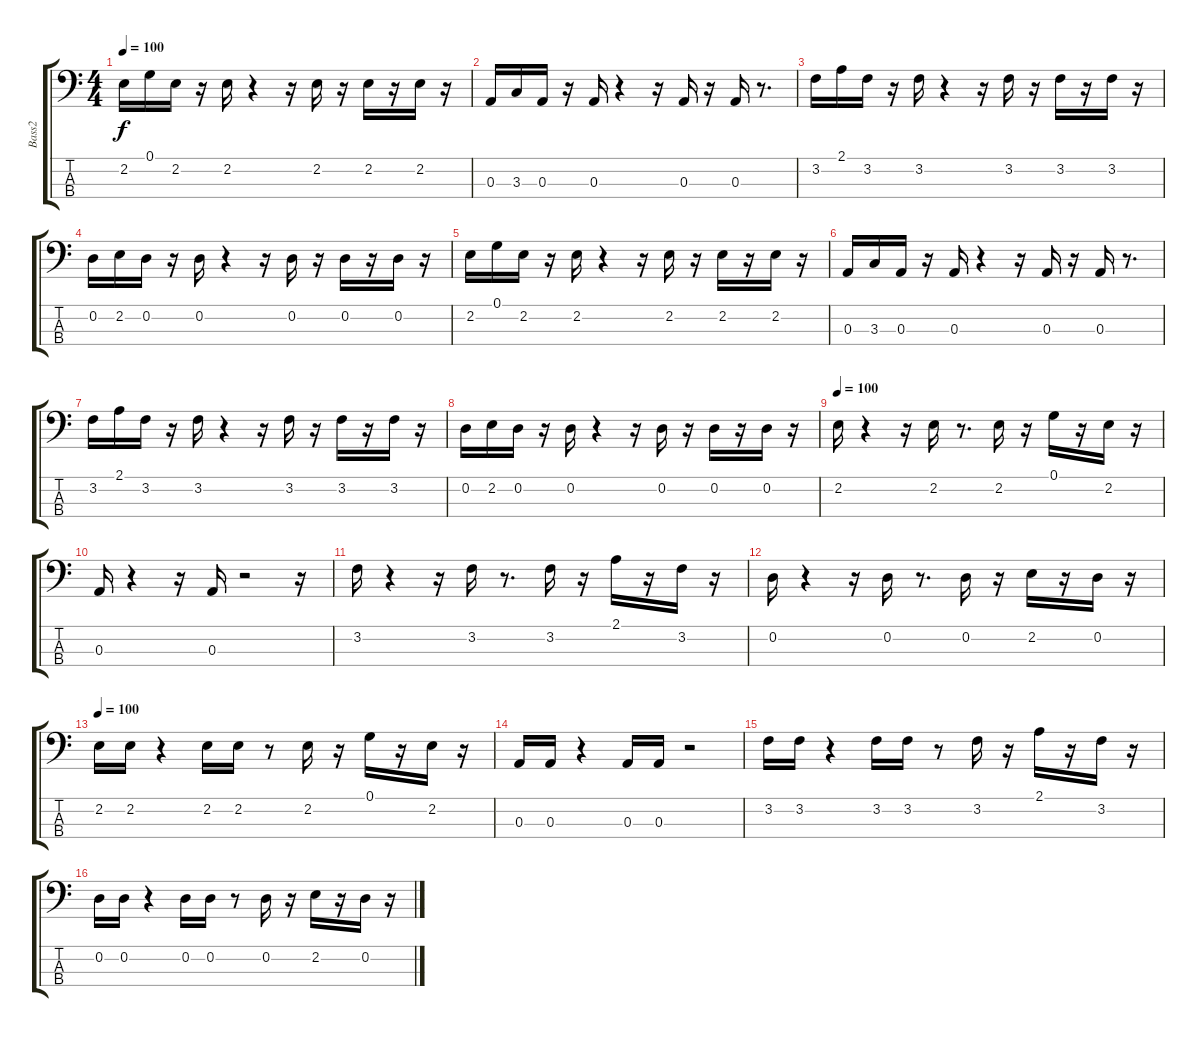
\track ("Bass2" "Bass2") {instrument fretlessbass}
\staff {score tabs}
\tuning (G2 D2 A1 E1) {hide}
\ts (4 4)
\tempo 100
\clef f4
\ks c
2.2.16{dy f} 0.1.16 2.2.16 r.16 2.2.16 r.4 r.16 2.2.16 r.16 2.2.16 r.16 2.2.16 r.16 |
0.3.16 3.3.16 0.3.16 r.16 0.3.16 r.4 r.16 0.3.16 r.16 0.3.16 r.8{d} |
3.2.16 2.1.16 3.2.16 r.16 3.2.16 r.4 r.16 3.2.16 r.16 3.2.16 r.16 3.2.16 r.16 |
0.2.16 2.2.16 0.2.16 r.16 0.2.16 r.4 r.16 0.2.16 r.16 0.2.16 r.16 0.2.16 r.16 |
2.2.16 0.1.16 2.2.16 r.16 2.2.16 r.4 r.16 2.2.16 r.16 2.2.16 r.16 2.2.16 r.16 |
0.3.16 3.3.16 0.3.16 r.16 0.3.16 r.4 r.16 0.3.16 r.16 0.3.16 r.8{d} |
3.2.16 2.1.16 3.2.16 r.16 3.2.16 r.4 r.16 3.2.16 r.16 3.2.16 r.16 3.2.16 r.16 |
0.2.16 2.2.16 0.2.16 r.16 0.2.16 r.4 r.16 0.2.16 r.16 0.2.16 r.16 0.2.16 r.16 |
\tempo 100
2.2.16 r.4 r.16 2.2.16 r.8{d} 2.2.16 r.16 0.1.16 r.16 2.2.16 r.16 |
0.3.16 r.4 r.16 0.3.16 r.2 r.16 |
3.2.16 r.4 r.16 3.2.16 r.8{d} 3.2.16 r.16 2.1.16 r.16 3.2.16 r.16 |
0.2.16 r.4 r.16 0.2.16 r.8{d} 0.2.16 r.16 2.2.16 r.16 0.2.16 r.16 |
\tempo 100
2.2.16 2.2.16 r.4 2.2.16 2.2.16 r.8 2.2.16 r.16 0.1.16 r.16 2.2.16 r.16 |
0.3.16 0.3.16 r.4 0.3.16 0.3.16 r.2 |
3.2.16 3.2.16 r.4 3.2.16 3.2.16 r.8 3.2.16 r.16 2.1.16 r.16 3.2.16 r.16 |
0.2.16 0.2.16 r.4 0.2.16 0.2.16 r.8 0.2.16 r.16 2.2.16 r.16 0.2.16 r.16
